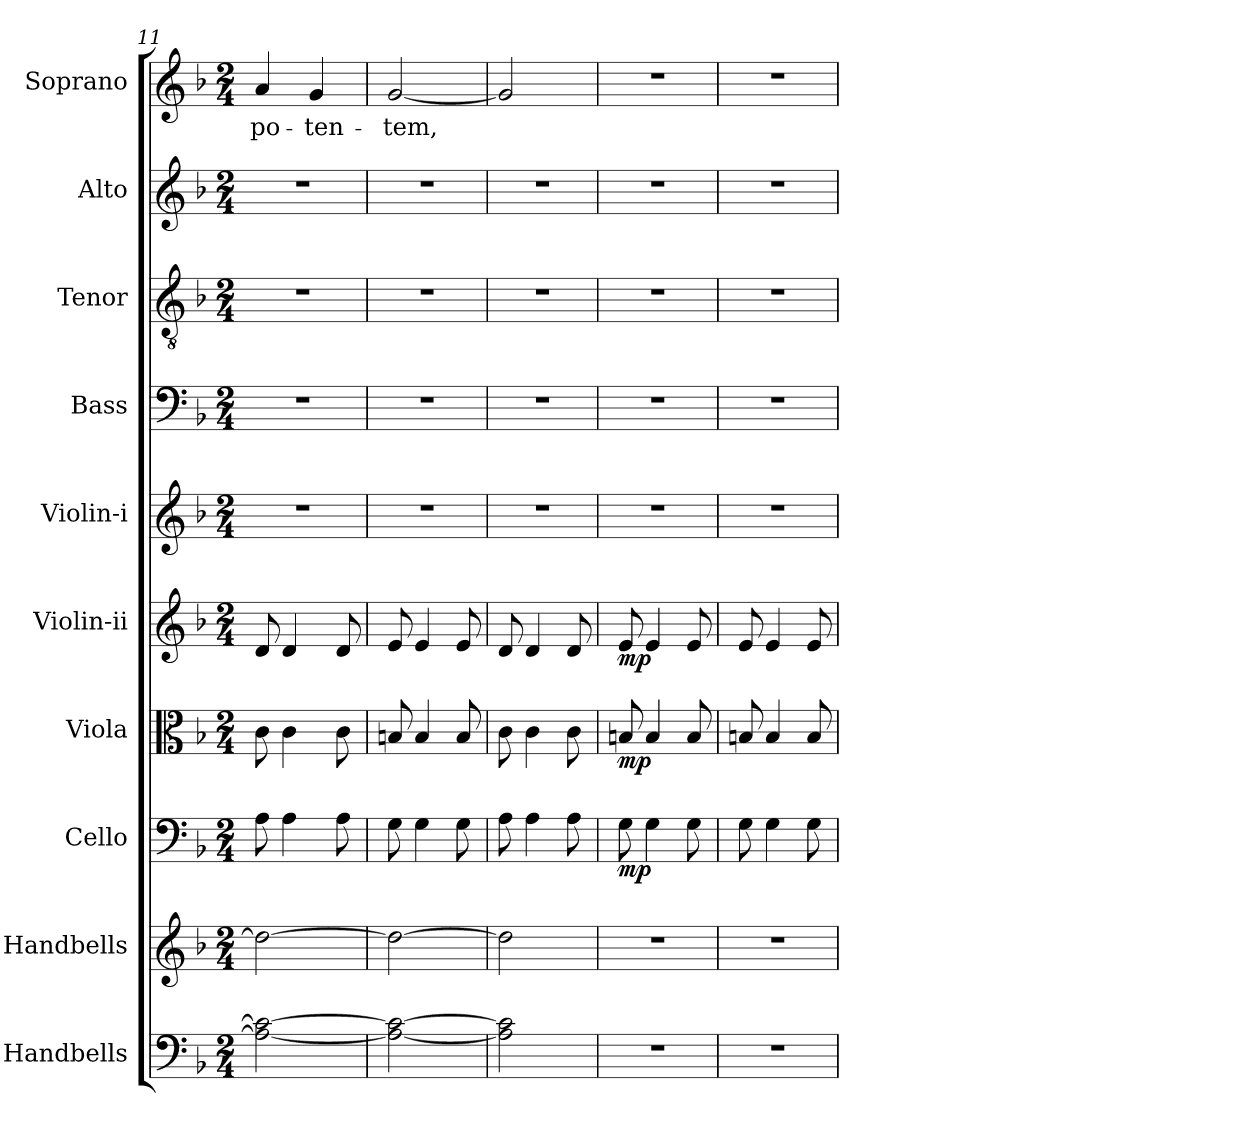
**kern	**kern	**kern	**dynam	**kern	**dynam	**kern	**dynam	**kern	**kern	**kern	**kern	**kern	**text
*part10	*part9	*part8	*part8	*part7	*part7	*part6	*part6	*part5	*part4	*part3	*part2	*part1	*part1
*staff10	*staff9	*staff8	*staff8	*staff7	*staff7	*staff6	*staff6	*staff5	*staff4	*staff3	*staff2	*staff1	*staff1
*I"Handbells	*I"Handbells	*I"Cello	*	*I"Viola	*	*I"Violin-ii	*	*I"Violin-i	*I"Bass	*I"Tenor	*I"Alto	*I"Soprano	*
*	*	*	*	*I'Vla.	*	*I'Vln.-ii	*	*I'Vln.-i	*I'B	*I'T	*I'A	*I'S	*
*clefF4	*clefG2	*clefF4	*	*clefC3	*	*clefG2	*	*clefG2	*clefF4	*clefGv2	*clefG2	*clefG2	*
*k[b-]	*k[b-]	*k[b-]	*	*k[b-]	*	*k[b-]	*	*k[b-]	*k[b-]	*k[b-]	*k[b-]	*k[b-]	*
*F:	*F:	*F:	*	*F:	*	*F:	*	*F:	*F:	*F:	*F:	*F:	*
*M2/4	*M2/4	*M2/4	*	*M2/4	*	*M2/4	*	*M2/4	*M2/4	*M2/4	*M2/4	*M2/4	*
=11	=11	=11	=11	=11	=11	=11	=11	=11	=11	=11	=11	=11	=11
!	!	!	!	!	!	!	!	!LO:N:vis=1	!LO:N:vis=1	!LO:N:vis=1	!LO:N:vis=1	!	!LO:LY:b
2A\_ 2c\_	2dd\_	8A\	.	8c\	.	8d/	.	2r	2r	2r	2r	4a/	-po-
.	.	4A\	.	4c\	.	4d/	.	.	.	.	.	.	.
!	!	!	!	!	!	!	!	!	!	!	!	!	!LO:LY:b
.	.	.	.	.	.	.	.	.	.	.	.	4g/	-ten-
.	.	8A\	.	8c\	.	8d/	.	.	.	.	.	.	.
=12	=12	=12	=12	=12	=12	=12	=12	=12	=12	=12	=12	=12	=12
!	!	!	!	!	!	!	!	!LO:N:vis=1	!LO:N:vis=1	!LO:N:vis=1	!LO:N:vis=1	!	!LO:LY:b
2A\_ 2c\_	2dd\_	8G\	.	8Bn/	.	8e/	.	2r	2r	2r	2r	[>2g/	-tem,
.	.	4G\	.	4B/	.	4e/	.	.	.	.	.	.	.
.	.	8G\	.	8B/	.	8e/	.	.	.	.	.	.	.
!!LO:PB:g=z
=13	=13	=13	=13	=13	=13	=13	=13	=13	=13	=13	=13	=13	=13
!	!	!	!	!	!	!	!	!LO:N:vis=1	!LO:N:vis=1	!LO:N:vis=1	!LO:N:vis=1	!	!
2A\] 2c\]	2dd\]	8A\	.	8c\	.	8d/	.	2r	2r	2r	2r	2g/]	.
.	.	4A\	.	4c\	.	4d/	.	.	.	.	.	.	.
.	.	8A\	.	8c\	.	8d/	.	.	.	.	.	.	.
=14	=14	=14	=14	=14	=14	=14	=14	=14	=14	=14	=14	=14	=14
!LO:N:vis=1	!LO:N:vis=1	!	!LO:DY:b	!	!LO:DY:b	!	!LO:DY:b	!LO:N:vis=1	!LO:N:vis=1	!LO:N:vis=1	!LO:N:vis=1	!LO:N:vis=1	!
2r	2r	8G\	mp	8Bn/	mp	8e/	mp	2r	2r	2r	2r	2r	.
.	.	4G\	.	4B/	.	4e/	.	.	.	.	.	.	.
.	.	8G\	.	8B/	.	8e/	.	.	.	.	.	.	.
=15	=15	=15	=15	=15	=15	=15	=15	=15	=15	=15	=15	=15	=15
!LO:N:vis=1	!LO:N:vis=1	!	!	!	!	!	!	!LO:N:vis=1	!LO:N:vis=1	!LO:N:vis=1	!LO:N:vis=1	!LO:N:vis=1	!
2r	2r	8G\	.	8Bn/	.	8e/	.	2r	2r	2r	2r	2r	.
.	.	4G\	.	4B/	.	4e/	.	.	.	.	.	.	.
.	.	8G\	.	8B/	.	8e/	.	.	.	.	.	.	.
=	=	=	=	=	=	=	=	=	=	=	=	=	=
*-	*-	*-	*-	*-	*-	*-	*-	*-	*-	*-	*-	*-	*-
